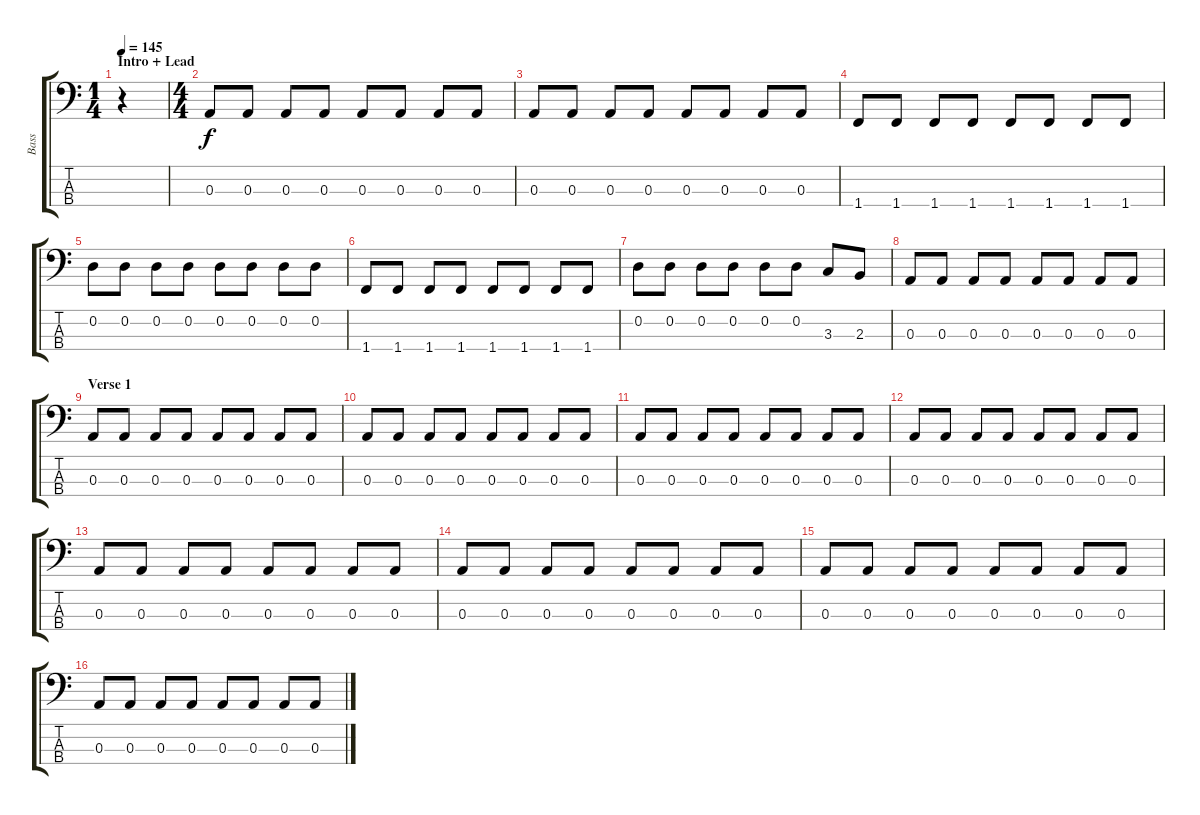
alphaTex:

\track ("Bass" "Bass") {instrument electricbassfinger}
\staff {score tabs}
\tuning (G2 D2 A1 E1) {hide}
\ts (1 4)
\section ("" "Intro + Lead")
\tempo 145
\clef f4
\ks c
r.4{dy f instrument electricbassfinger} |
\ts (4 4)
0.3.8 0.3.8 0.3.8 0.3.8 0.3.8 0.3.8 0.3.8 0.3.8 |
0.3.8 0.3.8 0.3.8 0.3.8 0.3.8 0.3.8 0.3.8 0.3.8 |
1.4.8 1.4.8 1.4.8 1.4.8 1.4.8 1.4.8 1.4.8 1.4.8 |
0.2.8 0.2.8 0.2.8 0.2.8 0.2.8 0.2.8 0.2.8 0.2.8 |
1.4.8 1.4.8 1.4.8 1.4.8 1.4.8 1.4.8 1.4.8 1.4.8 |
0.2.8 0.2.8 0.2.8 0.2.8 0.2.8 0.2.8 3.3.8 2.3.8 |
0.3.8 0.3.8 0.3.8 0.3.8 0.3.8 0.3.8 0.3.8 0.3.8 |
\section ("" "Verse 1")
0.3.8 0.3.8 0.3.8 0.3.8 0.3.8 0.3.8 0.3.8 0.3.8 |
0.3.8 0.3.8 0.3.8 0.3.8 0.3.8 0.3.8 0.3.8 0.3.8 |
0.3.8 0.3.8 0.3.8 0.3.8 0.3.8 0.3.8 0.3.8 0.3.8 |
0.3.8 0.3.8 0.3.8 0.3.8 0.3.8 0.3.8 0.3.8 0.3.8 |
0.3.8 0.3.8 0.3.8 0.3.8 0.3.8 0.3.8 0.3.8 0.3.8 |
0.3.8 0.3.8 0.3.8 0.3.8 0.3.8 0.3.8 0.3.8 0.3.8 |
0.3.8 0.3.8 0.3.8 0.3.8 0.3.8 0.3.8 0.3.8 0.3.8 |
0.3.8 0.3.8 0.3.8 0.3.8 0.3.8 0.3.8 0.3.8 0.3.8
